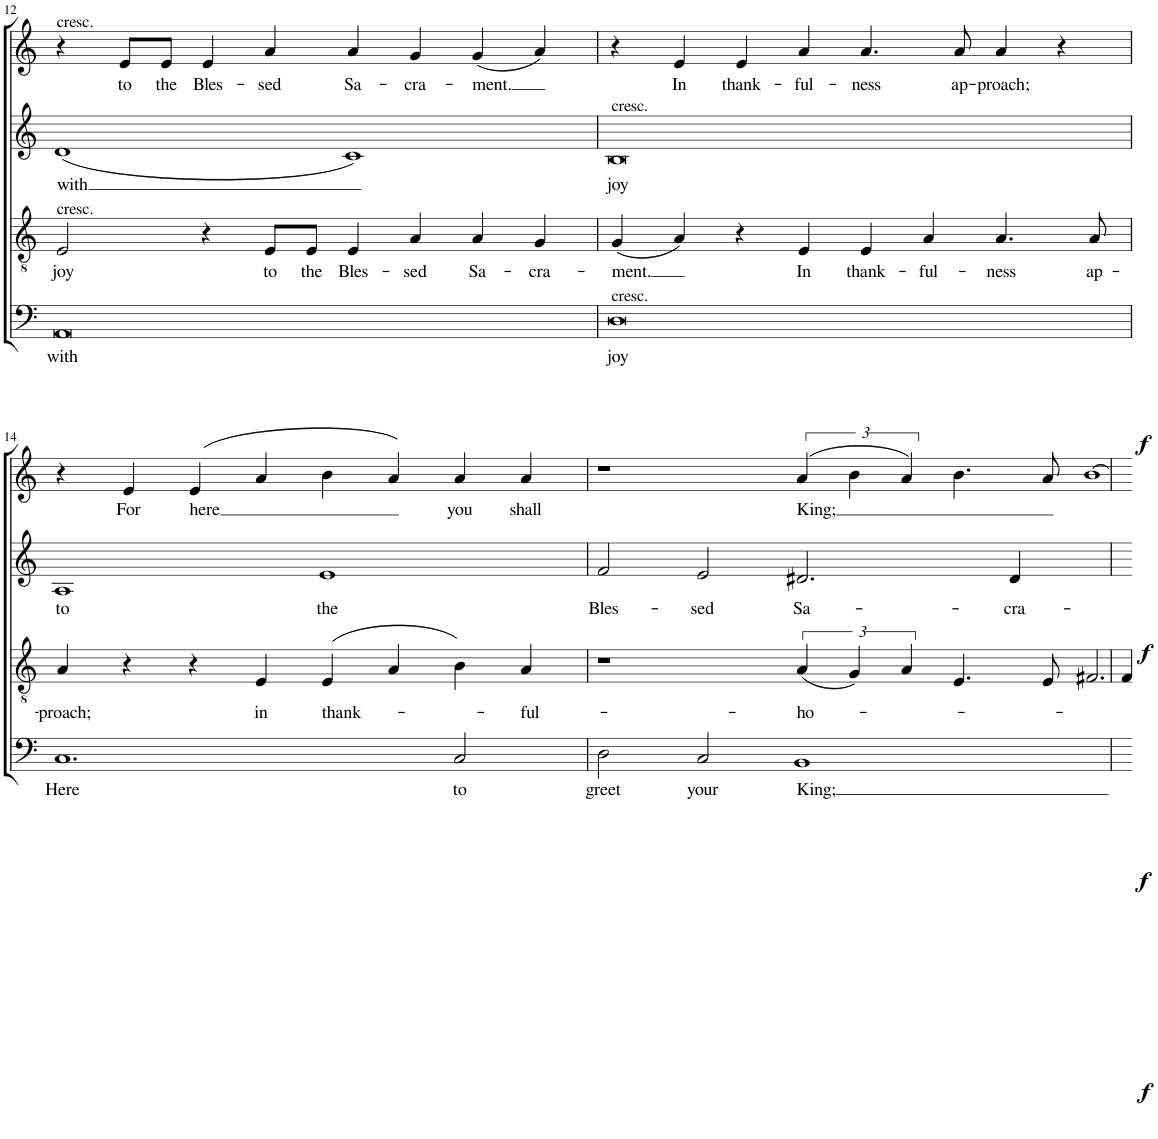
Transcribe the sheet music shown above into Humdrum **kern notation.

**kern	**text	**dynam	**kern	**text	**dynam	**kern	**text	**dynam	**kern	**text	**dynam
*part4	*part4	*part4	*part3	*part3	*part3	*part2	*part2	*part2	*part1	*part1	*part1
*staff4	*staff4	*staff4	*staff3	*staff3	*staff3	*staff2	*staff2	*staff2	*staff1	*staff1	*staff1
*I"BASS	*	*	*I"TENOR	*	*	*I"ALTO	*	*	*I"SOPRANO	*	*
!!LO:PB:g=z
*clefF4	*	*	*clefGv2	*	*	*clefG2	*	*	*clefG2	*	*
*	*	*	*Trd1c2	*	*	*	*	*	*	*	*
*k[]	*	*	*k[]	*	*	*k[]	*	*	*k[]	*	*
*M4/2	*	*	*M4/2	*	*	*M4/2	*	*	*M4/2	*	*
=12	=12	=12	=12	=12	=12	=12	=12	=12	=12	=12	=12
!	!	!	!	!	!	!	!	!	!LO:TX:a:t=cresc.	!	!
!	!	!	!LO:TX:a:t=cresc.	!	!	!	!	!	!	!	!
!	!LO:LY:b	!	!	!LO:LY:b	!	!	!LO:LY:b	!	!	!	!
0AA	with	.	2E/	joy	.	(1d	with	.	4r	.	.
!	!	!	!	!	!	!	!	!	!	!LO:LY:b	!
.	.	.	.	.	.	.	.	.	8e/L	to	.
!	!	!	!	!	!	!	!	!	!	!LO:LY:b	!
.	.	.	.	.	.	.	.	.	8e/J	the	.
!	!	!	!	!	!	!	!	!	!	!LO:LY:b	!
.	.	.	4r	.	.	.	.	.	4e/	Bles-	.
!	!	!	!	!LO:LY:b	!	!	!	!	!	!LO:LY:b	!
.	.	.	8E/L	to	.	.	.	.	4a/	-sed	.
!	!	!	!	!LO:LY:b	!	!	!	!	!	!	!
.	.	.	8E/J	the	.	.	.	.	.	.	.
!	!	!	!	!LO:LY:b	!	!	!	!	!	!LO:LY:b	!
.	.	.	4E/	Bles-	.	1c)	.	.	4a/	Sa-	.
!	!	!	!	!LO:LY:b	!	!	!	!	!	!LO:LY:b	!
.	.	.	4A/	-sed	.	.	.	.	4g/	-cra-	.
!	!	!	!	!LO:LY:b	!	!	!	!	!	!LO:LY:b	!
.	.	.	4A/	Sa-	.	.	.	.	(4g/	-ment.	.
!	!	!	!	!LO:LY:b	!	!	!	!	!	!	!
.	.	.	4G/	-cra-	.	.	.	.	4a/)	.	.
=13	=13	=13	=13	=13	=13	=13	=13	=13	=13	=13	=13
!	!	!	!	!	!	!LO:TX:a:t=cresc.	!	!	!	!	!
!LO:TX:a:t=cresc.	!	!	!	!	!	!	!	!	!	!	!
!	!LO:LY:b	!	!	!LO:LY:b	!	!	!LO:LY:b	!	!	!	!
0D	joy	.	(4G/	-ment.	.	0B	joy	.	4r	.	.
!	!	!	!	!	!	!	!	!	!	!LO:LY:b	!
.	.	.	4A/)	.	.	.	.	.	4e/	In	.
!	!	!	!	!	!	!	!	!	!	!LO:LY:b	!
.	.	.	4r	.	.	.	.	.	4e/	thank-	.
!	!	!	!	!LO:LY:b	!	!	!	!	!	!LO:LY:b	!
.	.	.	4E/	In	.	.	.	.	4a/	-ful-	.
!	!	!	!	!LO:LY:b	!	!	!	!	!	!LO:LY:b	!
.	.	.	4E/	thank-	.	.	.	.	4.a/	-ness	.
!	!	!	!	!LO:LY:b	!	!	!	!	!	!	!
.	.	.	4A/	-ful-	.	.	.	.	.	.	.
!	!	!	!	!	!	!	!	!	!	!LO:LY:b	!
.	.	.	.	.	.	.	.	.	8a/	ap-	.
!	!	!	!	!LO:LY:b	!	!	!	!	!	!LO:LY:b	!
.	.	.	4.A/	-ness	.	.	.	.	4a/	-proach;	.
.	.	.	.	.	.	.	.	.	4r	.	.
!	!	!	!	!LO:LY:b	!	!	!	!	!	!	!
.	.	.	8A/	ap-	.	.	.	.	.	.	.
!!LO:LB:g=z
=14	=14	=14	=14	=14	=14	=14	=14	=14	=14	=14	=14
!	!LO:LY:b	!	!	!LO:LY:b	!	!	!LO:LY:b	!	!	!	!
1.C	Here	.	4A/	-proach;	.	1A	to	.	4r	.	.
!	!	!	!	!	!	!	!	!	!	!LO:LY:b	!
.	.	.	4r	.	.	.	.	.	4e/	For	.
!	!	!	!	!	!	!	!	!	!	!LO:LY:b	!
.	.	.	4r	.	.	.	.	.	(4e/	here	.
!	!	!	!	!LO:LY:b	!	!	!	!	!	!	!
.	.	.	4E/	in	.	.	.	.	4a/	.	.
!	!	!	!	!LO:LY:b	!	!	!LO:LY:b	!	!	!	!
.	.	.	(4E/	thank-	.	1e	the	.	4b\	.	.
.	.	.	4A/	.	.	.	.	.	4a/)	.	.
!	!LO:LY:b	!	!	!	!	!	!	!	!	!LO:LY:b	!
2C/	to	.	4B\)	.	.	.	.	.	4a/	you	.
!	!	!	!	!LO:LY:b	!	!	!	!	!	!LO:LY:b	!
.	.	.	4A/	-ful-	.	.	.	.	4a/	shall	.
=15	=15	=15	=15	=15	=15	=15	=15	=15	=15	=15	=15
!	!LO:LY:b	!	!	!	!	!	!LO:LY:b	!	!	!	!
2D\	greet	.	1r	.	.	2f/	Bles-	.	1r	.	.
!	!LO:LY:b	!	!	!	!	!	!LO:LY:b	!	!	!	!
2C/	your	.	.	.	.	2e/	-sed	.	.	.	.
!	!LO:LY:b	!LO:DY:b	!	!LO:LY:b	!LO:DY:b	!	!LO:LY:b	!LO:DY:b	!	!LO:LY:b	!LO:DY:b
1BB	King;	f	(6A/	ho-	f	2.d#X/	Sa-	f	(6a/	King;	f
.	.	.	6G/)	.	.	.	.	.	6b\	.	.
.	.	.	6A/	.	.	.	.	.	6a/)	.	.
.	.	.	4.E/	.	.	.	.	.	4.b\	.	.
!	!	!	!	!	!	!	!LO:LY:b	!	!	!	!
.	.	.	.	.	.	4d#/	-cra-	.	.	.	.
.	.	.	8E/	.	.	.	.	.	8a/	.	.
1ryy	.	.	2.F#X/	.	.	1ryy	.	.	[1b	.	.
.	.	.	4F#/	.	.	.	.	.	.	.	.
=	=	=	=	=	=	=	=	=	=	=	=
*-	*-	*-	*-	*-	*-	*-	*-	*-	*-	*-	*-
